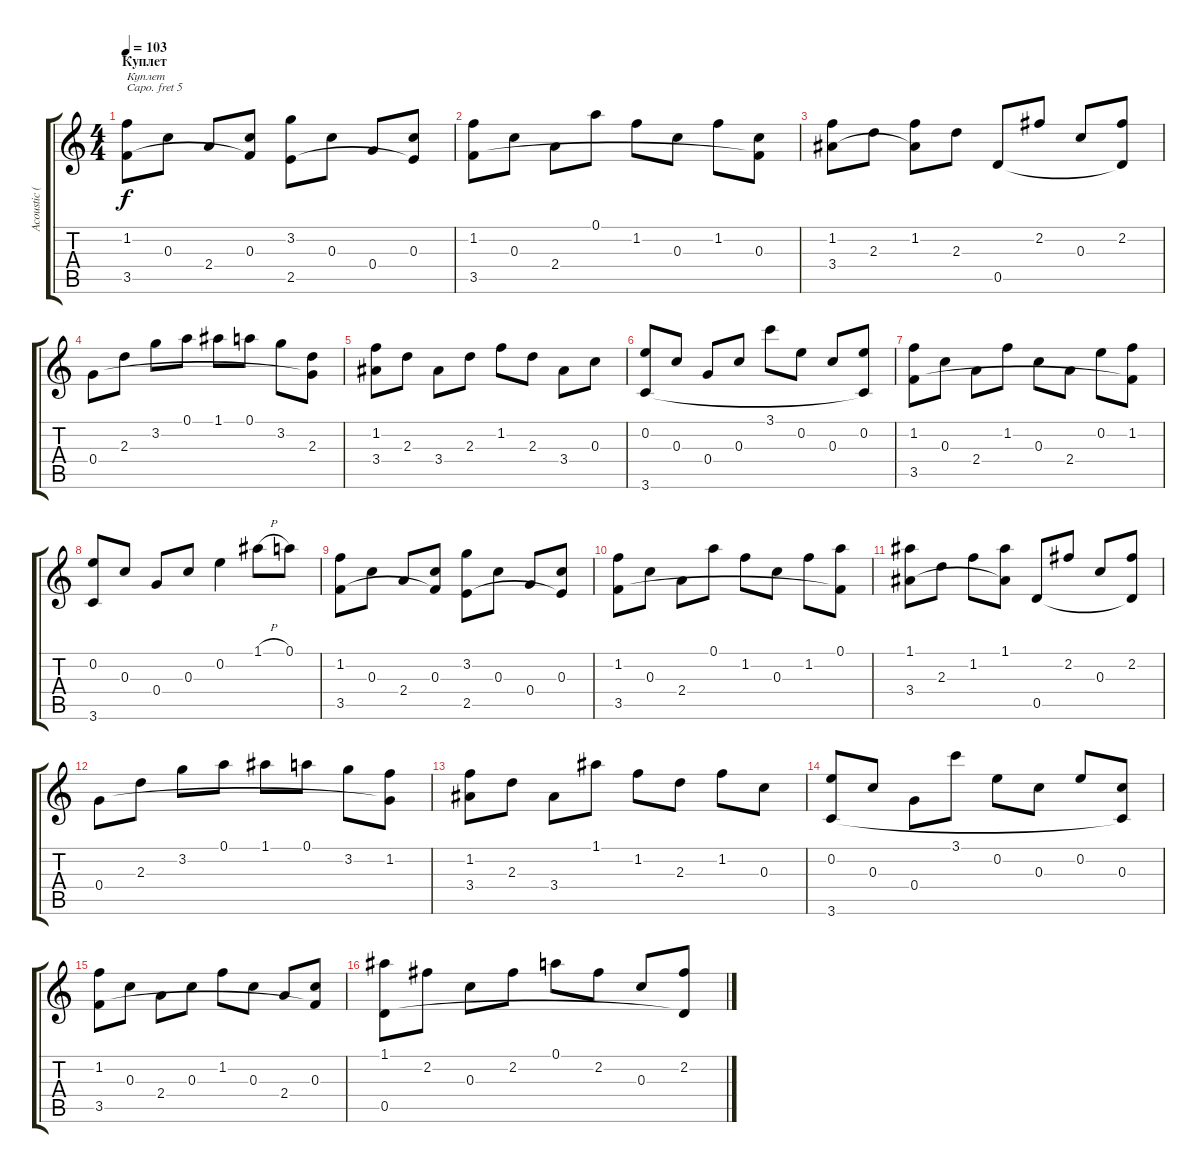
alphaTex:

\track ("Acoustic (capo V)" "Acoustic (") {instrument acousticguitarsteel}
\staff {score tabs}
\capo 5
\tuning (E4 B3 G3 D3 A2 E2) {hide}
\ts (4 4)
\section ("" "Куплет")
\tempo 103
\clef g2
\ks c
(1.2 3.5).8{txt "Куплет" dy f} 0.3.8 2.4.8 (0.3 3.5{t}).8 (3.2 2.5).8 0.3.8 0.4.8 (0.3 2.5{t}).8 |
(1.2 3.5).8 0.3.8 2.4.8 0.1.8 1.2.8 0.3.8 1.2.8 (0.3 3.5{t}).8 |
(1.2 3.4).8 2.3.8 (1.2 3.4{t}).8 2.3.8 0.5.8 2.2.8 0.3.8 (2.2 0.5{t}).8 |
0.4.8 2.3.8 3.2.8 0.1.8 1.1.8 0.1.8 3.2.8 (2.3 0.4{t}).8 |
(1.2 3.4).8 2.3.8 3.4.8 2.3.8 1.2.8 2.3.8 3.4.8 0.3.8 |
(0.2 3.6).8 0.3.8 0.4.8 0.3.8 3.1.8 0.2.8 0.3.8 (0.2 3.6{t}).8 |
(1.2 3.5).8 0.3.8 2.4.8 1.2.8 0.3.8 2.4.8 0.2.8 (1.2 3.5{t}).8 |
(0.2 3.6).8 0.3.8 0.4.8 0.3.8 0.2.4 1.1{h}.8 0.1.8 |
(1.2 3.5).8 0.3.8 2.4.8 (0.3 3.5{t}).8 (3.2 2.5).8 0.3.8 0.4.8 (0.3 2.5{t}).8 |
(1.2 3.5).8 0.3.8 2.4.8 0.1.8 1.2.8 0.3.8 1.2.8 (0.1 3.5{t}).8 |
(1.1 3.4).8 2.3.8 1.2.8 (1.1 3.4{t}).8 0.5.8 2.2.8 0.3.8 (2.2 0.5{t}).8 |
0.4.8 2.3.8 3.2.8 0.1.8 1.1.8 0.1.8 3.2.8 (1.2 0.4{t}).8 |
(1.2 3.4).8 2.3.8 3.4.8 1.1.8 1.2.8 2.3.8 1.2.8 0.3.8 |
(0.2 3.6).8 0.3.8 0.4.8 3.1.8 0.2.8 0.3.8 0.2.8 (0.3 3.6{t}).8 |
(1.2 3.5).8 0.3.8 2.4.8 0.3.8 1.2.8 0.3.8 2.4.8 (0.3 3.5{t}).8 |
(1.1 0.5).8 2.2.8 0.3.8 2.2.8 0.1.8 2.2.8 0.3.8 (2.2 0.5{t}).8
